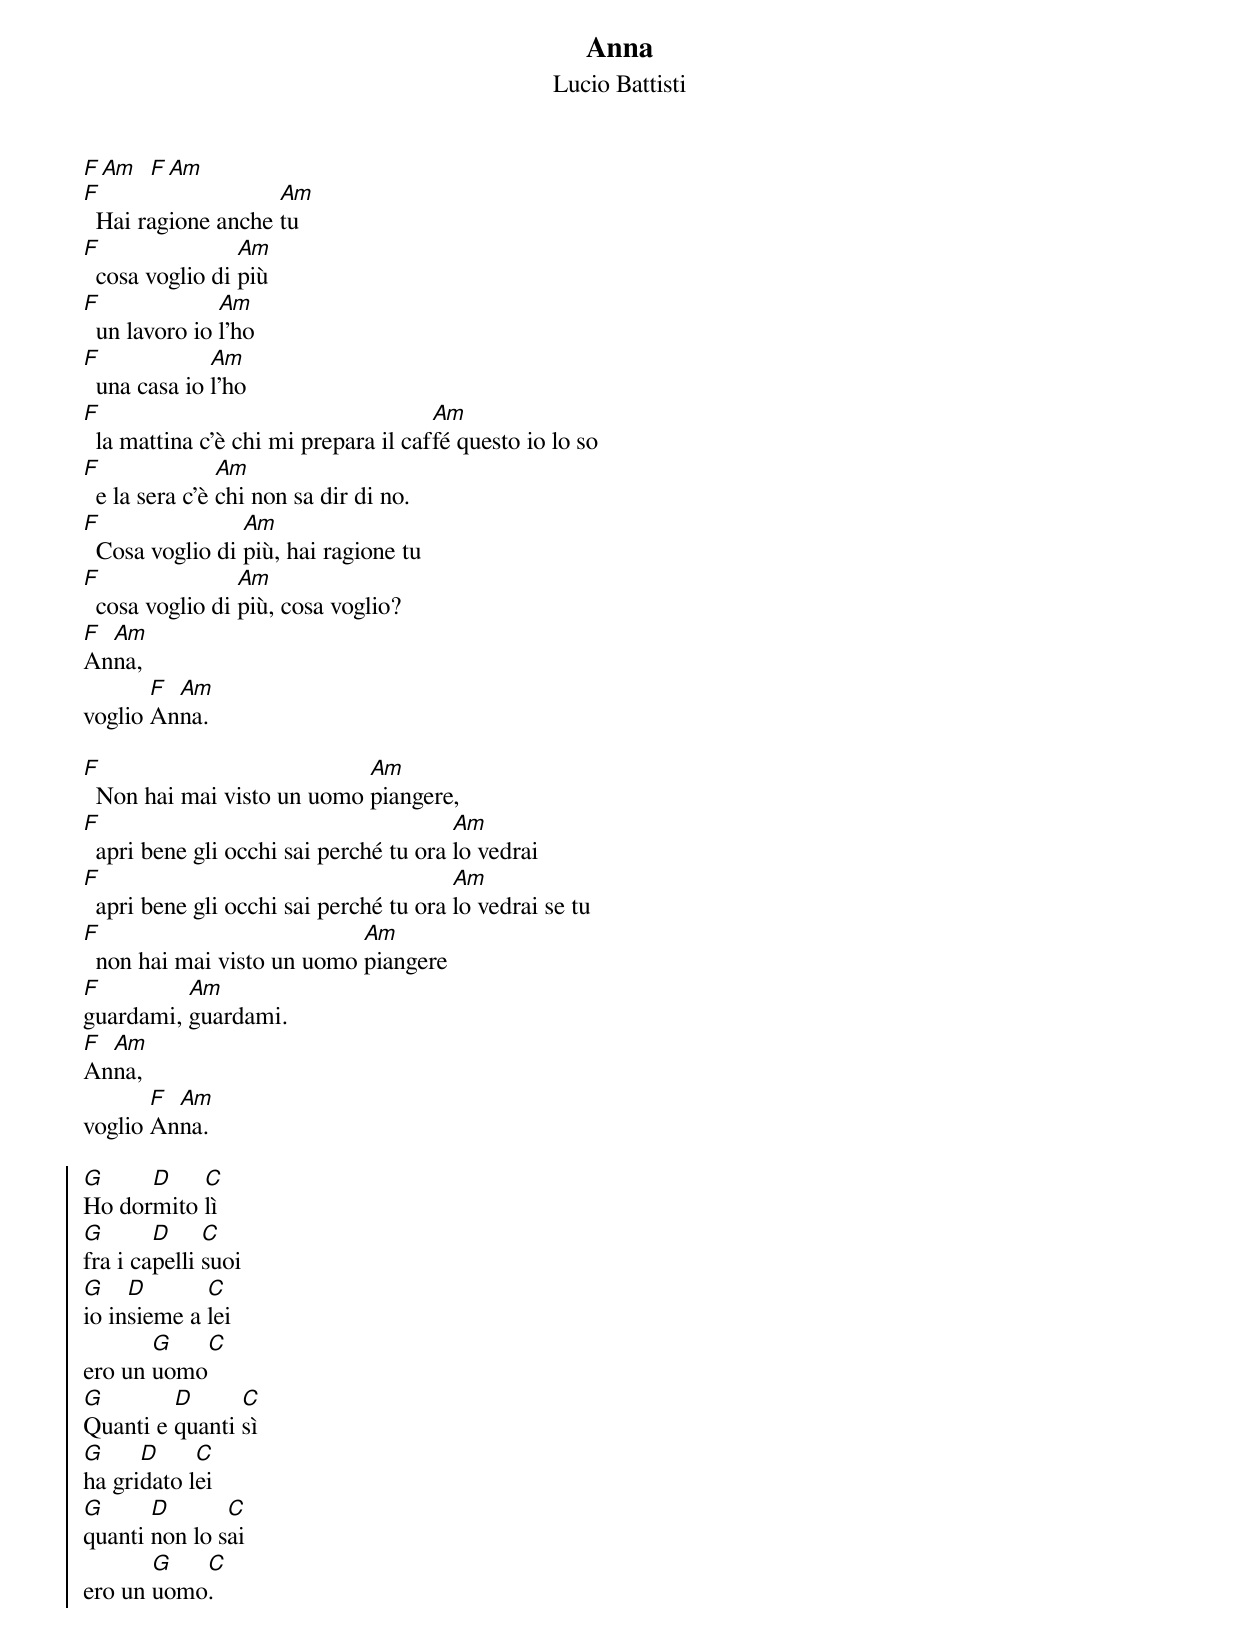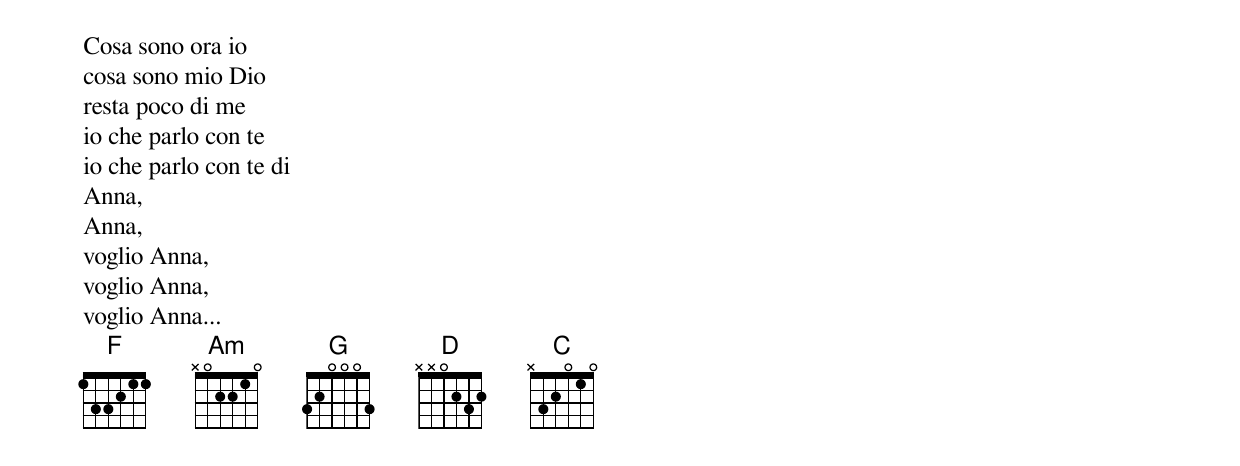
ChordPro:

{title: Anna}
{subtitle: Lucio Battisti}
[F][Am]  [F][Am]
[F]  Hai ragione anche [Am]tu
[F]  cosa voglio di [Am]più
[F]  un lavoro io [Am]l'ho
[F]  una casa io [Am]l'ho
[F]  la mattina c'è chi mi prepara il caf[Am]fé questo io lo so
[F]  e la sera c'è [Am]chi non sa dir di no.
[F]  Cosa voglio di [Am]più, hai ragione tu
[F]  cosa voglio di [Am]più, cosa voglio?
[F]An[Am]na,
voglio [F]An[Am]na.

[F]  Non hai mai visto un uomo [Am]piangere,
[F]  apri bene gli occhi sai perché tu ora [Am]lo vedrai
[F]  apri bene gli occhi sai perché tu ora [Am]lo vedrai se tu
[F]  non hai mai visto un uomo [Am]piangere
[F]guardami, [Am]guardami.
[F]An[Am]na,
voglio [F]An[Am]na.

{soc}
[G]Ho dor[D]mito [C]lì
[G]fra i ca[D]pelli [C]suoi
[G]io in[D]sieme a [C]lei
ero un [G]uomo[C]
[G]Quanti e [D]quanti [C]sì
[G]ha gri[D]dato l[C]ei
[G]quanti [D]non lo s[C]ai
ero un [G]uomo[C].
{eoc}

Cosa sono ora io
cosa sono mio Dio
resta poco di me
io che parlo con te
io che parlo con te di
Anna,
Anna,
voglio Anna,
voglio Anna,
voglio Anna...
